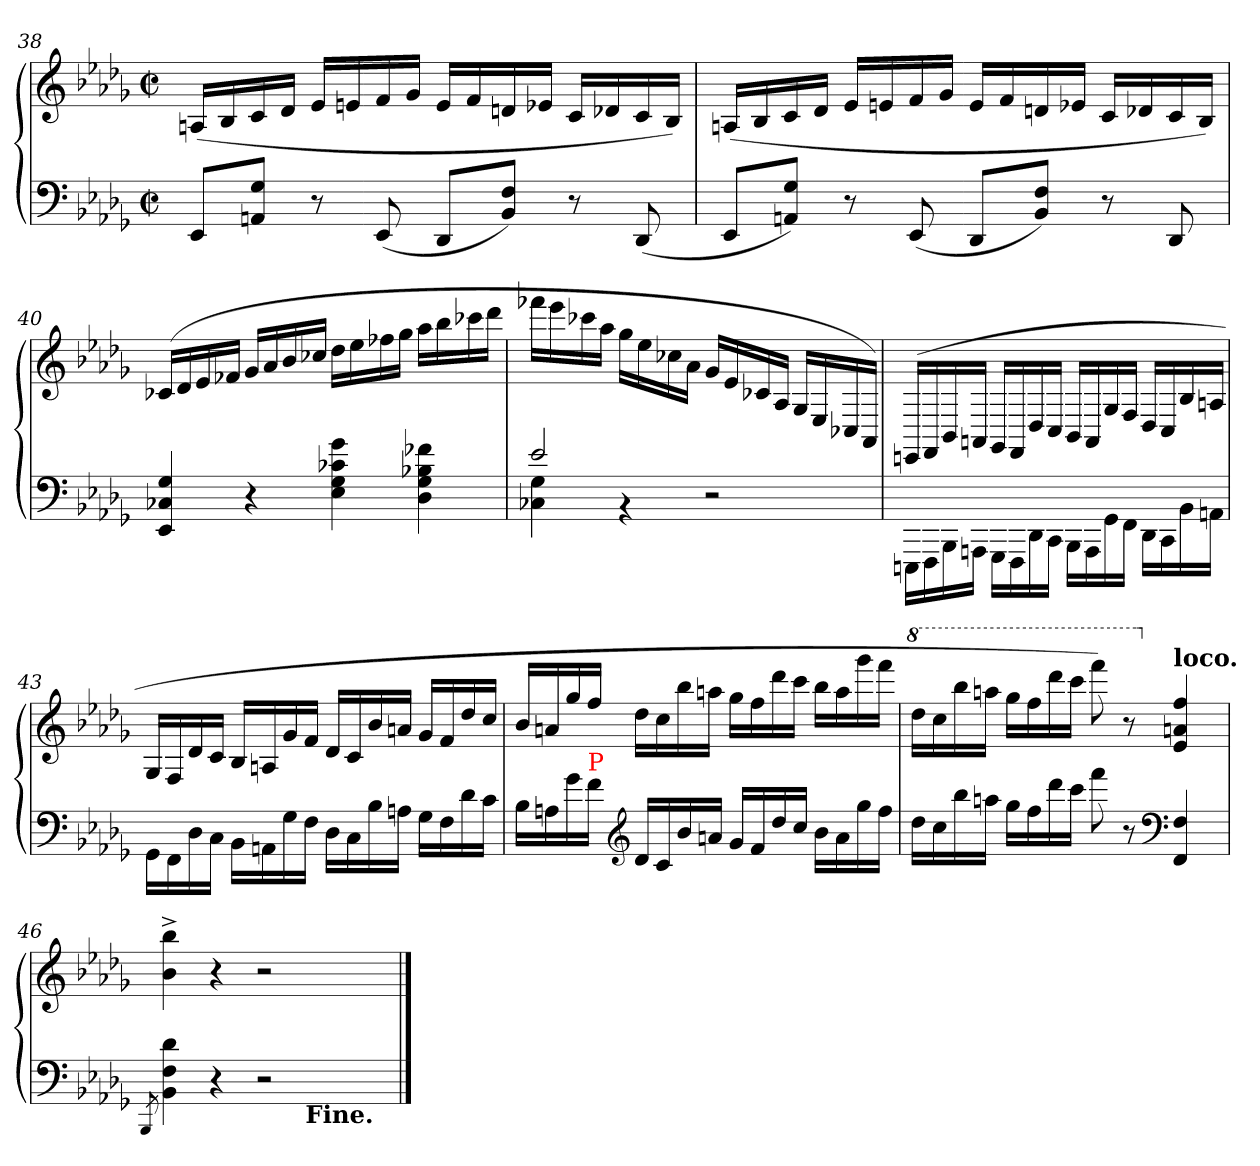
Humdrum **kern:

**kern	**kern
*part1	*part1
*staff2	*staff1
*clefF4	*clefG2
*k[b-e-a-d-g-]	*k[b-e-a-d-g-]
*b-:	*b-:
*M2/2	*M2/2
*met(c|)	*met(c|)
=38	=38
8EE-L	(>16AnLL
.	16B-
8G- 8AAnJ	16c
.	16d-JJ
8r	16e-LL
.	16en
(<8EE-	16f
.	16g-JJ
8DD-L	16eLL
.	16f
8F 8BB-J)	16dn
.	16e-XJJ
8r	16cLL
.	16d-X
(<8DD-	16c
.	16B-JJ)
=39	=39
8EE-L	(>16AnLL
.	16B-
8G- 8AAnJ)	16c
.	16d-JJ
8r	16e-LL
.	16en
(<8EE-	16f
.	16g-JJ
8DD-L	16eLL
.	16f
8F 8BB-J)	16dn
.	16e-XJJ
8r	16cLL
.	16d-X
8DD-	16c
.	16B-JJ)
=40	=40
4G- 4C-X 4EE-	(>16c-XLL
.	16d-
.	16e-
.	16f-XJJ
4r	16g-LL
.	16a-
.	16b-
.	16cc-XJJ
4g- 4c-X 4G- 4E-	16dd-LL
.	16ee-
.	16ff-X
.	16gg-JJ
4f-X 4B-X 4G- 4D-	16aa-LL
.	16bb-
.	16ccc-X
.	16ddd-JJ
=41	=41
*^	*
2e-	4G- 4C-X	16fff-XLL
.	.	16eee-
.	.	16ccc-X
.	.	16aa-JJ
.	4r	16gg-LL
.	.	16ee-
.	.	16cc-X
.	.	16a-JJ
2ryy	2r	16g-LL
.	.	16e-
.	.	16c-X
.	.	16A-/JJ
.	.	16G-/LL
.	.	16E-/
.	.	16C-X
.	.	16AA-/JJ)
*v	*v	*
=42	=42
16EEEn\LL	(>16EEn/LL
16FFF\	16FF/
16BBB-\	16BB-/
16AAAn\JJ	16AAn/JJ
16GGG-\LL	16GG-/LL
16FFF\	16FF/
16DD-\	16D-/
16CC\JJ	16C/JJ
16BBB-\LL	16BB-/LL
16AAA\	16AA/
16GG-\	16G-/
16FF\JJ	16F/JJ
16DD-\LL	16D-/LL
16CC\	16C/
16BB-\	16B-/
16AAn\JJ	16An/JJ
=43	=43
16GG-\LL	16G-/LL
16FF\	16F/
16D-\	16d-/
16C\JJ	16c/JJ
16BB-LL	16B-LL
16AAn	16An
16G-	16g-
16FJJ	16fJJ
16D-LL	16d-LL
16C	16c
16B-	16b-
16AnJJ	16anJJ
16G-LL	16g-LL
16F	16f
16d-	16dd-
16cJJ	16ccJJ
=44	=44
16B-LL	16b-/LL
16An	16an
16g-\	16gg-/
!LO:TX:a:color=red:t=P	!
16f\JJ	16ff/JJ
*clefG2	*
16d-LL	16dd-LL
16c	16cc
16b-	16bb-
16anJJ	16aanJJ
16g-LL	16gg-LL
16f	16ff
16dd-	16ddd-
16ccJJ	16cccJJ
16b-LL	16bb-LL
16a	16aa
16gg-	16ggg-
16ffJJ	16fffJJ
=45	=45
*	*8va
16dd-LL	16ddd-LL
16cc	16ccc
16bb-	16bbb-
16aanJJ	16aaanJJ
16gg-LL	16ggg-LL
16ff	16fff
16ddd-	16dddd-
16cccJJ	16ccccJJ
8fff	8ffff)
8r	8r
*clefF4	*
*	*X8va
!	!LO:TX:a:B:t=loco.
4F 4FF	4ff 4an 4e-
=46	=46
8qBBB-/	.
*^	*
4d- 4F 4BB-	2.ryy	4bb-^< 4b-^<
4r	.	4r
2r	.	2r
!	!LO:TX:b:B:t=Fine.	!
.	2ryy	.
4ryy	.	4ryy
*v	*v	*
==	==
*-	*-
